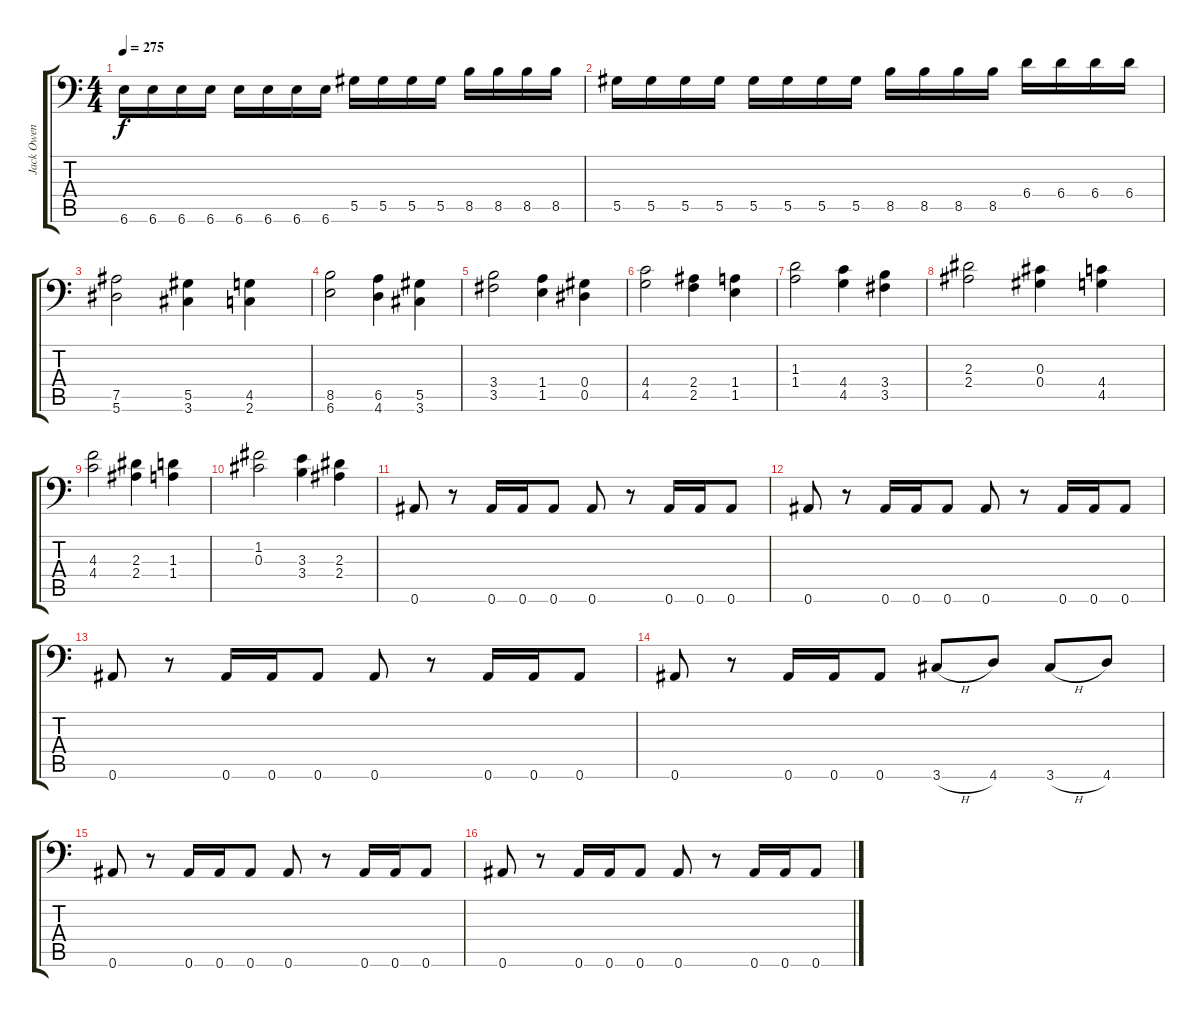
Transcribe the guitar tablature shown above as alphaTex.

\track ("Jack Owen" "Jack Owen") {instrument distortionguitar}
\staff {score tabs}
\tuning (Bb3 F3 Db3 Ab2 Eb2 Bb1) {hide}
\ts (4 4)
\tempo 275
\clef f4
\ks c
6.6.16{dy f} 6.6.16 6.6.16 6.6.16 6.6.16 6.6.16 6.6.16 6.6.16 5.5.16 5.5.16 5.5.16 5.5.16 8.5.16 8.5.16 8.5.16 8.5.16 |
5.5.16 5.5.16 5.5.16 5.5.16 5.5.16 5.5.16 5.5.16 5.5.16 8.5.16 8.5.16 8.5.16 8.5.16 6.4.16 6.4.16 6.4.16 6.4.16 |
(7.5 5.6).2 (5.5 3.6).4 (4.5 2.6).4 |
(8.5 6.6).2 (6.5 4.6).4 (5.5 3.6).4 |
(3.4 3.5).2 (1.4 1.5).4 (0.4 0.5).4 |
(4.4 4.5).2 (2.4 2.5).4 (1.4 1.5).4 |
(1.3 1.4).2 (4.4 4.5).4 (3.4 3.5).4 |
(2.3 2.4).2 (0.3 0.4).4 (4.4 4.5).4 |
(4.3 4.4).2 (2.3 2.4).4 (1.3 1.4).4 |
(1.2 0.3).2 (3.3 3.4).4 (2.3 2.4).4 |
0.6.8 r.8 0.6.16 0.6.16 0.6.8 0.6.8 r.8 0.6.16 0.6.16 0.6.8 |
0.6.8 r.8 0.6.16 0.6.16 0.6.8 0.6.8 r.8 0.6.16 0.6.16 0.6.8 |
0.6.8 r.8 0.6.16 0.6.16 0.6.8 0.6.8 r.8 0.6.16 0.6.16 0.6.8 |
0.6.8 r.8 0.6.16 0.6.16 0.6.8 3.6{h}.8 4.6.8 3.6{h}.8 4.6.8 |
0.6.8 r.8 0.6.16 0.6.16 0.6.8 0.6.8 r.8 0.6.16 0.6.16 0.6.8 |
0.6.8 r.8 0.6.16 0.6.16 0.6.8 0.6.8 r.8 0.6.16 0.6.16 0.6.8
